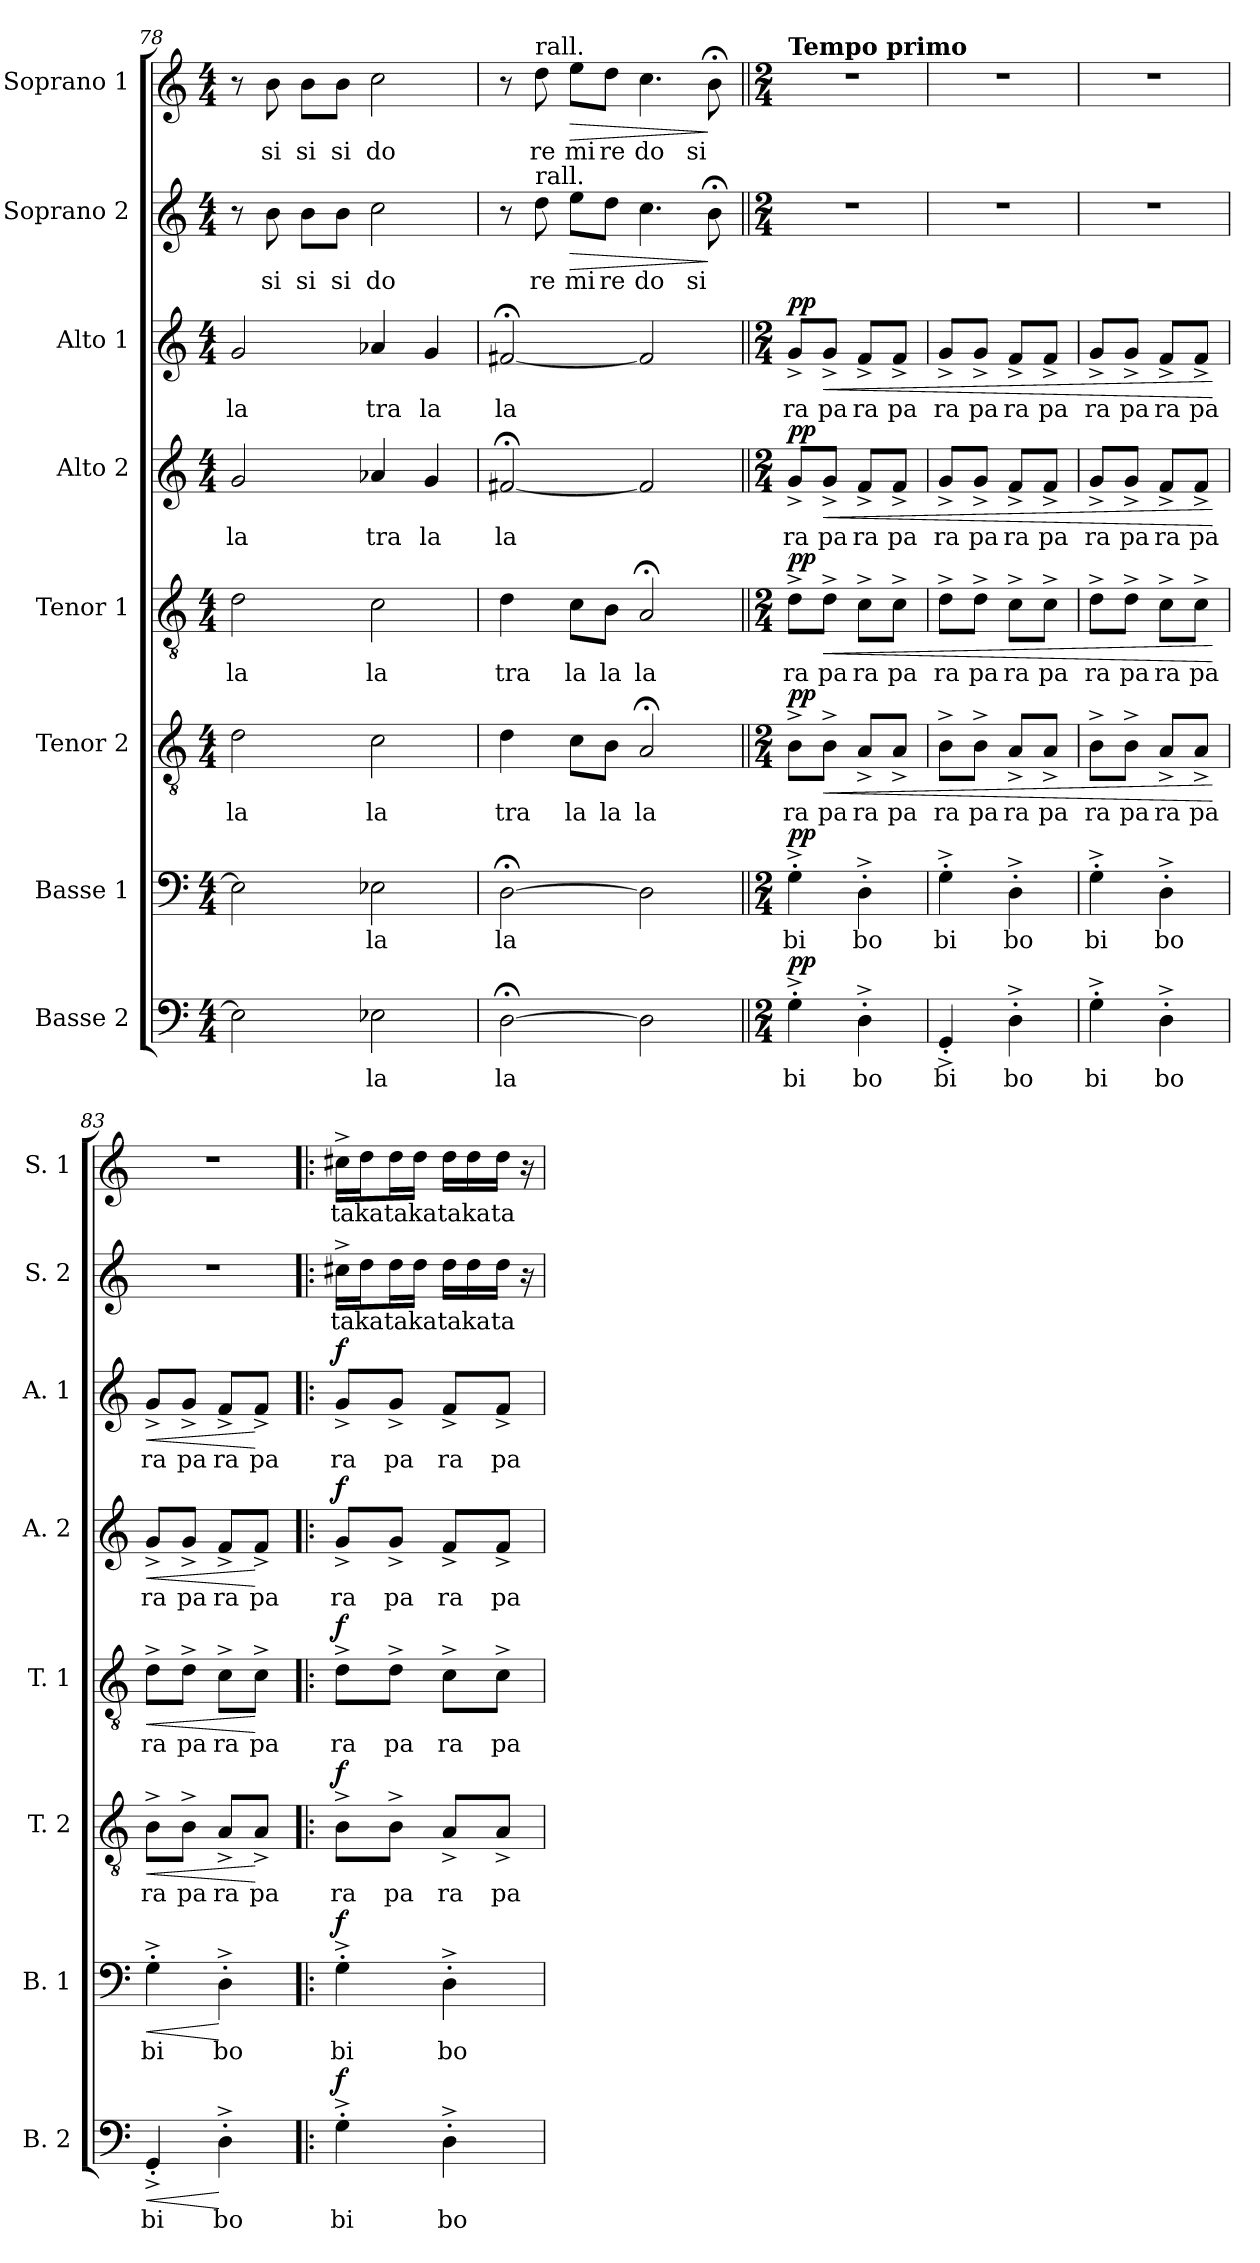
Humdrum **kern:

**kern	**text	**dynam	**kern	**text	**dynam	**kern	**text	**dynam	**kern	**text	**dynam	**kern	**text	**dynam	**kern	**text	**dynam	**kern	**text	**dynam	**kern	**text	**dynam
*part8	*part8	*part8	*part7	*part7	*part7	*part6	*part6	*part6	*part5	*part5	*part5	*part4	*part4	*part4	*part3	*part3	*part3	*part2	*part2	*part2	*part1	*part1	*part1
*staff8	*staff8	*staff8	*staff7	*staff7	*staff7	*staff6	*staff6	*staff6	*staff5	*staff5	*staff5	*staff4	*staff4	*staff4	*staff3	*staff3	*staff3	*staff2	*staff2	*staff2	*staff1	*staff1	*staff1
*I"Basse 2	*	*	*I"Basse 1	*	*	*I"Tenor 2	*	*	*I"Tenor 1	*	*	*I"Alto 2	*	*	*I"Alto 1	*	*	*I"Soprano 2	*	*	*I"Soprano 1	*	*
*I'B. 2	*	*	*I'B. 1	*	*	*I'T. 2	*	*	*I'T. 1	*	*	*I'A. 2	*	*	*I'A. 1	*	*	*I'S. 2	*	*	*I'S. 1	*	*
*clefF4	*	*	*clefF4	*	*	*clefGv2	*	*	*clefGv2	*	*	*clefG2	*	*	*clefG2	*	*	*clefG2	*	*	*clefG2	*	*
*k[]	*	*	*k[]	*	*	*k[]	*	*	*k[]	*	*	*k[]	*	*	*k[]	*	*	*k[]	*	*	*k[]	*	*
*M4/4	*	*	*M4/4	*	*	*M4/4	*	*	*M4/4	*	*	*M4/4	*	*	*M4/4	*	*	*M4/4	*	*	*M4/4	*	*
=78	=78	=78	=78	=78	=78	=78	=78	=78	=78	=78	=78	=78	=78	=78	=78	=78	=78	=78	=78	=78	=78	=78	=78
!	!	!	!	!	!	!	!LO:LY:b	!	!	!LO:LY:b	!	!	!LO:LY:b	!	!	!LO:LY:b	!	!	!	!	!	!	!
2E\]	.	.	2E\]	.	.	2d\	la	.	2d\	la	.	2g/	la	.	2g/	la	.	8r	.	.	8r	.	.
!	!	!	!	!	!	!	!	!	!	!	!	!	!	!	!	!	!	!	!LO:LY:b	!	!	!LO:LY:b	!
.	.	.	.	.	.	.	.	.	.	.	.	.	.	.	.	.	.	8b\	si	.	8b\	si	.
!	!	!	!	!	!	!	!	!	!	!	!	!	!	!	!	!	!	!	!LO:LY:b	!	!	!LO:LY:b	!
.	.	.	.	.	.	.	.	.	.	.	.	.	.	.	.	.	.	8b\L	si	.	8b\L	si	.
!	!	!	!	!	!	!	!	!	!	!	!	!	!	!	!	!	!	!	!LO:LY:b	!	!	!LO:LY:b	!
.	.	.	.	.	.	.	.	.	.	.	.	.	.	.	.	.	.	8b\J	si	.	8b\J	si	.
!	!LO:LY:b	!	!	!LO:LY:b	!	!	!LO:LY:b	!	!	!LO:LY:b	!	!	!LO:LY:b	!	!	!LO:LY:b	!	!	!LO:LY:b	!	!	!LO:LY:b	!
2E-X\	la	.	2E-X\	la	.	2c\	la	.	2c\	la	.	4a-X/	tra	.	4a-X/	tra	.	2cc\	do	.	2cc\	do	.
!	!	!	!	!	!	!	!	!	!	!	!	!	!LO:LY:b	!	!	!LO:LY:b	!	!	!	!	!	!	!
.	.	.	.	.	.	.	.	.	.	.	.	4g/	la	.	4g/	la	.	.	.	.	.	.	.
=79	=79	=79	=79	=79	=79	=79	=79	=79	=79	=79	=79	=79	=79	=79	=79	=79	=79	=79	=79	=79	=79	=79	=79
!	!LO:LY:b	!	!	!LO:LY:b	!	!	!LO:LY:b	!	!	!LO:LY:b	!	!	!LO:LY:b	!	!	!LO:LY:b	!	!	!	!	!	!	!
[2D;<\	la	.	[2D;<\	la	.	4d\	tra	.	4d\	tra	.	[2f#X;</	la	.	[2f#X;</	la	.	8r	.	.	8r	.	.
!	!	!	!	!	!	!	!	!	!	!	!	!	!	!	!	!	!	!	!	!	!LO:TX:a:t=rall.	!	!
!	!	!	!	!	!	!	!	!	!	!	!	!	!	!	!	!	!	!LO:TX:a:t=rall.	!	!	!	!	!
!	!	!	!	!	!	!	!	!	!	!	!	!	!	!	!	!	!	!	!LO:LY:b	!	!	!LO:LY:b	!
.	.	.	.	.	.	.	.	.	.	.	.	.	.	.	.	.	.	8dd\	re	.	8dd\	re	.
!	!	!	!	!	!	!	!LO:LY:b	!	!	!LO:LY:b	!	!	!	!	!	!	!	!	!LO:LY:b	!LO:HP:b	!	!LO:LY:b	!LO:HP:b
.	.	.	.	.	.	8c\L	la	.	8c\L	la	.	.	.	.	.	.	.	8ee\L	mi	>	8ee\L	mi	>
!	!	!	!	!	!	!	!LO:LY:b	!	!	!LO:LY:b	!	!	!	!	!	!	!	!	!LO:LY:b	!	!	!LO:LY:b	!
.	.	.	.	.	.	8B\J	la	.	8B\J	la	.	.	.	.	.	.	.	8dd\J	re	.	8dd\J	re	.
!	!	!	!	!	!	!	!LO:LY:b	!	!	!LO:LY:b	!	!	!	!	!	!	!	!	!LO:LY:b	!	!	!LO:LY:b	!
2D\]	.	.	2D\]	.	.	2A;</	la	.	2A;</	la	.	2f#/]	.	.	2f#/]	.	.	4.cc\	do	.	4.cc\	do	.
!	!	!	!	!	!	!	!	!	!	!	!	!	!	!	!	!	!	!	!LO:LY:b	!	!	!LO:LY:b	!
.	.	.	.	.	.	.	.	.	.	.	.	.	.	.	.	.	.	8b;<\	si	]	8b;<\	si	]
=80||	=80||	=80||	=80||	=80||	=80||	=80||	=80||	=80||	=80||	=80||	=80||	=80||	=80||	=80||	=80||	=80||	=80||	=80||	=80||	=80||	=80||	=80||	=80||
*M2/4	*	*	*M2/4	*	*	*M2/4	*	*	*M2/4	*	*	*M2/4	*	*	*M2/4	*	*	*M2/4	*	*	*M2/4	*	*
*	*	*	*	*	*	*	*	*	*	*	*	*	*	*	*	*	*	*	*	*	*MM105	*	*
!	!	!	!	!	!	!	!	!	!	!	!	!	!	!	!	!	!	!	!	!	!LO:TX:a:B:t=Tempo primo	!	!
!	!LO:LY:b	!LO:DY:a	!	!LO:LY:b	!LO:DY:a	!	!LO:LY:b	!LO:DY:a	!	!LO:LY:b	!LO:DY:a	!	!LO:LY:b	!LO:DY:a	!	!LO:LY:b	!LO:DY:a	!	!	!	!	!	!
4G^'\	bi	pp	4G^'\	bi	pp	8B^\L	ra	pp	8d^\L	ra	pp	8g^/L	ra	pp	8g^/L	ra	pp	2r	.	.	2r	.	.
!	!	!	!	!	!	!	!LO:LY:b	!LO:HP:b	!	!LO:LY:b	!LO:HP:b	!	!LO:LY:b	!LO:HP:b	!	!LO:LY:b	!LO:HP:b	!	!	!	!	!	!
.	.	.	.	.	.	8B^\J	pa	<	8d^\J	pa	<	8g^/J	pa	<	8g^/J	pa	<	.	.	.	.	.	.
!	!LO:LY:b	!	!	!LO:LY:b	!	!	!LO:LY:b	!	!	!LO:LY:b	!	!	!LO:LY:b	!	!	!LO:LY:b	!	!	!	!	!	!	!
4D^'\	bo	.	4D^'\	bo	.	8A^/L	ra	.	8c^\L	ra	.	8f^/L	ra	.	8f^/L	ra	.	.	.	.	.	.	.
!	!	!	!	!	!	!	!LO:LY:b	!	!	!LO:LY:b	!	!	!LO:LY:b	!	!	!LO:LY:b	!	!	!	!	!	!	!
.	.	.	.	.	.	8A^/J	pa	.	8c^\J	pa	.	8f^/J	pa	.	8f^/J	pa	.	.	.	.	.	.	.
=81	=81	=81	=81	=81	=81	=81	=81	=81	=81	=81	=81	=81	=81	=81	=81	=81	=81	=81	=81	=81	=81	=81	=81
!	!LO:LY:b	!	!	!LO:LY:b	!	!	!LO:LY:b	!	!	!LO:LY:b	!	!	!LO:LY:b	!	!	!LO:LY:b	!	!	!	!	!	!	!
4GG^'/	bi	.	4G^'\	bi	.	8B^\L	ra	.	8d^\L	ra	.	8g^/L	ra	.	8g^/L	ra	.	2r	.	.	2r	.	.
!	!	!	!	!	!	!	!LO:LY:b	!	!	!LO:LY:b	!	!	!LO:LY:b	!	!	!LO:LY:b	!	!	!	!	!	!	!
.	.	.	.	.	.	8B^\J	pa	.	8d^\J	pa	.	8g^/J	pa	.	8g^/J	pa	.	.	.	.	.	.	.
!	!LO:LY:b	!	!	!LO:LY:b	!	!	!LO:LY:b	!	!	!LO:LY:b	!	!	!LO:LY:b	!	!	!LO:LY:b	!	!	!	!	!	!	!
4D^'\	bo	.	4D^'\	bo	.	8A^/L	ra	.	8c^\L	ra	.	8f^/L	ra	.	8f^/L	ra	.	.	.	.	.	.	.
!	!	!	!	!	!	!	!LO:LY:b	!	!	!LO:LY:b	!	!	!LO:LY:b	!	!	!LO:LY:b	!	!	!	!	!	!	!
.	.	.	.	.	.	8A^/J	pa	.	8c^\J	pa	.	8f^/J	pa	.	8f^/J	pa	.	.	.	.	.	.	.
=82	=82	=82	=82	=82	=82	=82	=82	=82	=82	=82	=82	=82	=82	=82	=82	=82	=82	=82	=82	=82	=82	=82	=82
!	!LO:LY:b	!	!	!LO:LY:b	!	!	!LO:LY:b	!	!	!LO:LY:b	!	!	!LO:LY:b	!	!	!LO:LY:b	!	!	!	!	!	!	!
4G^'\	bi	.	4G^'\	bi	.	8B^\L	ra	.	8d^\L	ra	.	8g^/L	ra	.	8g^/L	ra	.	2r	.	.	2r	.	.
!	!	!	!	!	!	!	!LO:LY:b	!	!	!LO:LY:b	!	!	!LO:LY:b	!	!	!LO:LY:b	!	!	!	!	!	!	!
.	.	.	.	.	.	8B^\J	pa	.	8d^\J	pa	.	8g^/J	pa	.	8g^/J	pa	.	.	.	.	.	.	.
!	!LO:LY:b	!	!	!LO:LY:b	!	!	!LO:LY:b	!	!	!LO:LY:b	!	!	!LO:LY:b	!	!	!LO:LY:b	!	!	!	!	!	!	!
4D^'\	bo	.	4D^'\	bo	.	8A^/L	ra	.	8c^\L	ra	.	8f^/L	ra	.	8f^/L	ra	.	.	.	.	.	.	.
!	!	!	!	!	!	!	!LO:LY:b	!	!	!LO:LY:b	!	!	!LO:LY:b	!	!	!LO:LY:b	!	!	!	!	!	!	!
.	.	.	.	.	.	8A^/J	pa	.	8c^\J	pa	.	8f^/J	pa	.	8f^/J	pa	.	.	.	.	.	.	.
.	.	.	.	.	.	.	.	[	.	.	[	.	.	[	.	.	[	.	.	.	.	.	.
=83	=83	=83	=83	=83	=83	=83	=83	=83	=83	=83	=83	=83	=83	=83	=83	=83	=83	=83	=83	=83	=83	=83	=83
!	!LO:LY:b	!LO:HP:b	!	!LO:LY:b	!LO:HP:b	!	!LO:LY:b	!LO:HP:b	!	!LO:LY:b	!LO:HP:b	!	!LO:LY:b	!LO:HP:b	!	!LO:LY:b	!LO:HP:b	!	!	!	!	!	!
4GG^'/	bi	<	4G^'\	bi	<	8B^\L	ra	<	8d^\L	ra	<	8g^/L	ra	<	8g^/L	ra	<	2r	.	.	2r	.	.
!	!	!	!	!	!	!	!LO:LY:b	!	!	!LO:LY:b	!	!	!LO:LY:b	!	!	!LO:LY:b	!	!	!	!	!	!	!
.	.	.	.	.	.	8B^\J	pa	.	8d^\J	pa	.	8g^/J	pa	.	8g^/J	pa	.	.	.	.	.	.	.
!	!LO:LY:b	!	!	!LO:LY:b	!	!	!LO:LY:b	!	!	!LO:LY:b	!	!	!LO:LY:b	!	!	!LO:LY:b	!	!	!	!	!	!	!
4D^'\	bo	[	4D^'\	bo	[	8A^/L	ra	.	8c^\L	ra	.	8f^/L	ra	.	8f^/L	ra	.	.	.	.	.	.	.
!	!	!	!	!	!	!	!LO:LY:b	!	!	!LO:LY:b	!	!	!LO:LY:b	!	!	!LO:LY:b	!	!	!	!	!	!	!
.	.	.	.	.	.	8A^/J	pa	[	8c^\J	pa	[	8f^/J	pa	[	8f^/J	pa	[	.	.	.	.	.	.
=84!|:	=84!|:	=84!|:	=84!|:	=84!|:	=84!|:	=84!|:	=84!|:	=84!|:	=84!|:	=84!|:	=84!|:	=84!|:	=84!|:	=84!|:	=84!|:	=84!|:	=84!|:	=84!|:	=84!|:	=84!|:	=84!|:	=84!|:	=84!|:
!	!LO:LY:b	!LO:DY:a	!	!LO:LY:b	!LO:DY:a	!	!LO:LY:b	!LO:DY:a	!	!LO:LY:b	!LO:DY:a	!	!LO:LY:b	!LO:DY:a	!	!LO:LY:b	!LO:DY:a	!	!LO:LY:b	!	!	!LO:LY:b	!
4G^'\	bi	f	4G^'\	bi	f	8B^\L	ra	f	8d^\L	ra	f	8g^/L	ra	f	8g^/L	ra	f	16cc#X^\LL	ta	.	16cc#X^\LL	ta	.
!	!	!	!	!	!	!	!	!	!	!	!	!	!	!	!	!	!	!	!LO:LY:b	!	!	!LO:LY:b	!
.	.	.	.	.	.	.	.	.	.	.	.	.	.	.	.	.	.	16dd\J	ka	.	16dd\J	ka	.
!	!	!	!	!	!	!	!LO:LY:b	!	!	!LO:LY:b	!	!	!LO:LY:b	!	!	!LO:LY:b	!	!	!LO:LY:b	!	!	!LO:LY:b	!
.	.	.	.	.	.	8B^\J	pa	.	8d^\J	pa	.	8g^/J	pa	.	8g^/J	pa	.	16dd\L	ta	.	16dd\L	ta	.
!	!	!	!	!	!	!	!	!	!	!	!	!	!	!	!	!	!	!	!LO:LY:b	!	!	!LO:LY:b	!
.	.	.	.	.	.	.	.	.	.	.	.	.	.	.	.	.	.	16dd\JJ	ka	.	16dd\JJ	ka	.
!	!LO:LY:b	!	!	!LO:LY:b	!	!	!LO:LY:b	!	!	!LO:LY:b	!	!	!LO:LY:b	!	!	!LO:LY:b	!	!	!LO:LY:b	!	!	!LO:LY:b	!
4D^'\	bo	.	4D^'\	bo	.	8A^/L	ra	.	8c^\L	ra	.	8f^/L	ra	.	8f^/L	ra	.	16dd\LL	ta	.	16dd\LL	ta	.
!	!	!	!	!	!	!	!	!	!	!	!	!	!	!	!	!	!	!	!LO:LY:b	!	!	!LO:LY:b	!
.	.	.	.	.	.	.	.	.	.	.	.	.	.	.	.	.	.	16dd\	ka	.	16dd\	ka	.
!	!	!	!	!	!	!	!LO:LY:b	!	!	!LO:LY:b	!	!	!LO:LY:b	!	!	!LO:LY:b	!	!	!LO:LY:b	!	!	!LO:LY:b	!
.	.	.	.	.	.	8A^/J	pa	.	8c^\J	pa	.	8f^/J	pa	.	8f^/J	pa	.	16dd\JJ	ta	.	16dd\JJ	ta	.
.	.	.	.	.	.	.	.	.	.	.	.	.	.	.	.	.	.	16r	.	.	16r	.	.
=	=	=	=	=	=	=	=	=	=	=	=	=	=	=	=	=	=	=	=	=	=	=	=
*-	*-	*-	*-	*-	*-	*-	*-	*-	*-	*-	*-	*-	*-	*-	*-	*-	*-	*-	*-	*-	*-	*-	*-
